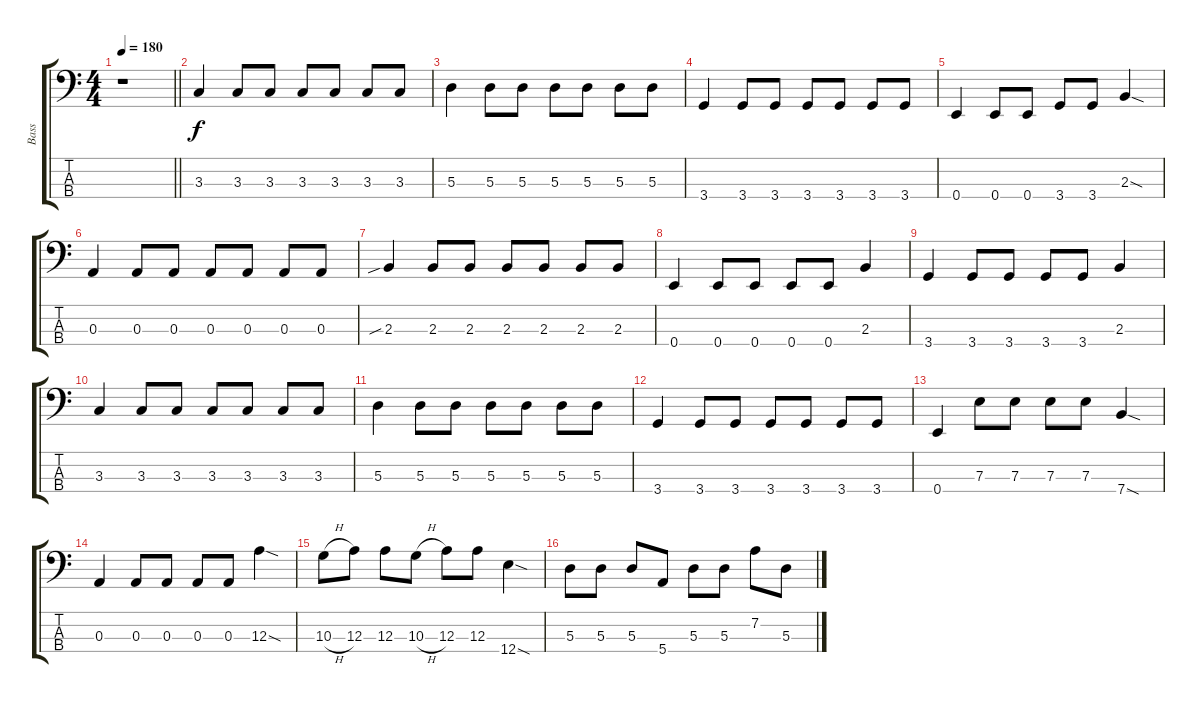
\track ("Bass" "Bass") {instrument electricbassfinger}
\staff {score tabs}
\tuning (G2 D2 A1 E1) {hide}
\ts (4 4)
\tempo 180
\clef f4
\barLineRight lightlight
\ks c
r.1{dy f} |
3.3.4 3.3.8 3.3.8 3.3.8 3.3.8 3.3.8 3.3.8 |
5.3.4 5.3.8 5.3.8 5.3.8 5.3.8 5.3.8 5.3.8 |
3.4.4 3.4.8 3.4.8 3.4.8 3.4.8 3.4.8 3.4.8 |
0.4.4 0.4.8 0.4.8 3.4.8 3.4.8 2.3{sod}.4 |
0.3.4 0.3.8 0.3.8 0.3.8 0.3.8 0.3.8 0.3.8 |
2.3{sib}.4 2.3.8 2.3.8 2.3.8 2.3.8 2.3.8 2.3.8 |
0.4.4 0.4.8 0.4.8 0.4.8 0.4.8 2.3.4 |
3.4.4 3.4.8 3.4.8 3.4.8 3.4.8 2.3.4 |
3.3.4 3.3.8 3.3.8 3.3.8 3.3.8 3.3.8 3.3.8 |
5.3.4 5.3.8 5.3.8 5.3.8 5.3.8 5.3.8 5.3.8 |
3.4.4 3.4.8 3.4.8 3.4.8 3.4.8 3.4.8 3.4.8 |
0.4.4 7.3.8 7.3.8 7.3.8 7.3.8 7.4{sod}.4 |
0.3.4 0.3.8 0.3.8 0.3.8 0.3.8 12.3{sod}.4 |
10.3{h}.8 12.3.8 12.3.8 10.3{h}.8 12.3.8 12.3.8 12.4{sod}.4 |
5.3.8 5.3.8 5.3.8 5.4.8 5.3.8 5.3.8 7.2.8 5.3.8
